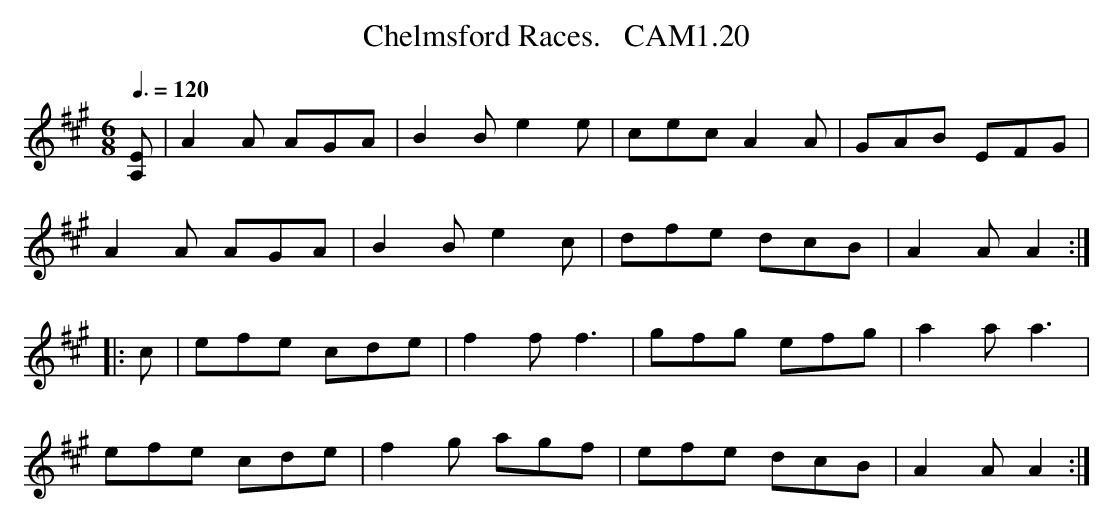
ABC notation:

X:1
T:Chelmsford Races.   CAM1.20
M:6/8
L:1/8
Q:3/8=120
K:A
[EA,]|A2A AGA|B2B e2e|cec A2A|GAB EFG|
A2A AGA|B2B e2c|dfe dcB|A2A A2 :|
|: c|efe cde|f2f f3|gfg efg|a2a a3|
efe cde|f2g agf|efe dcB|A2A A2 :|
